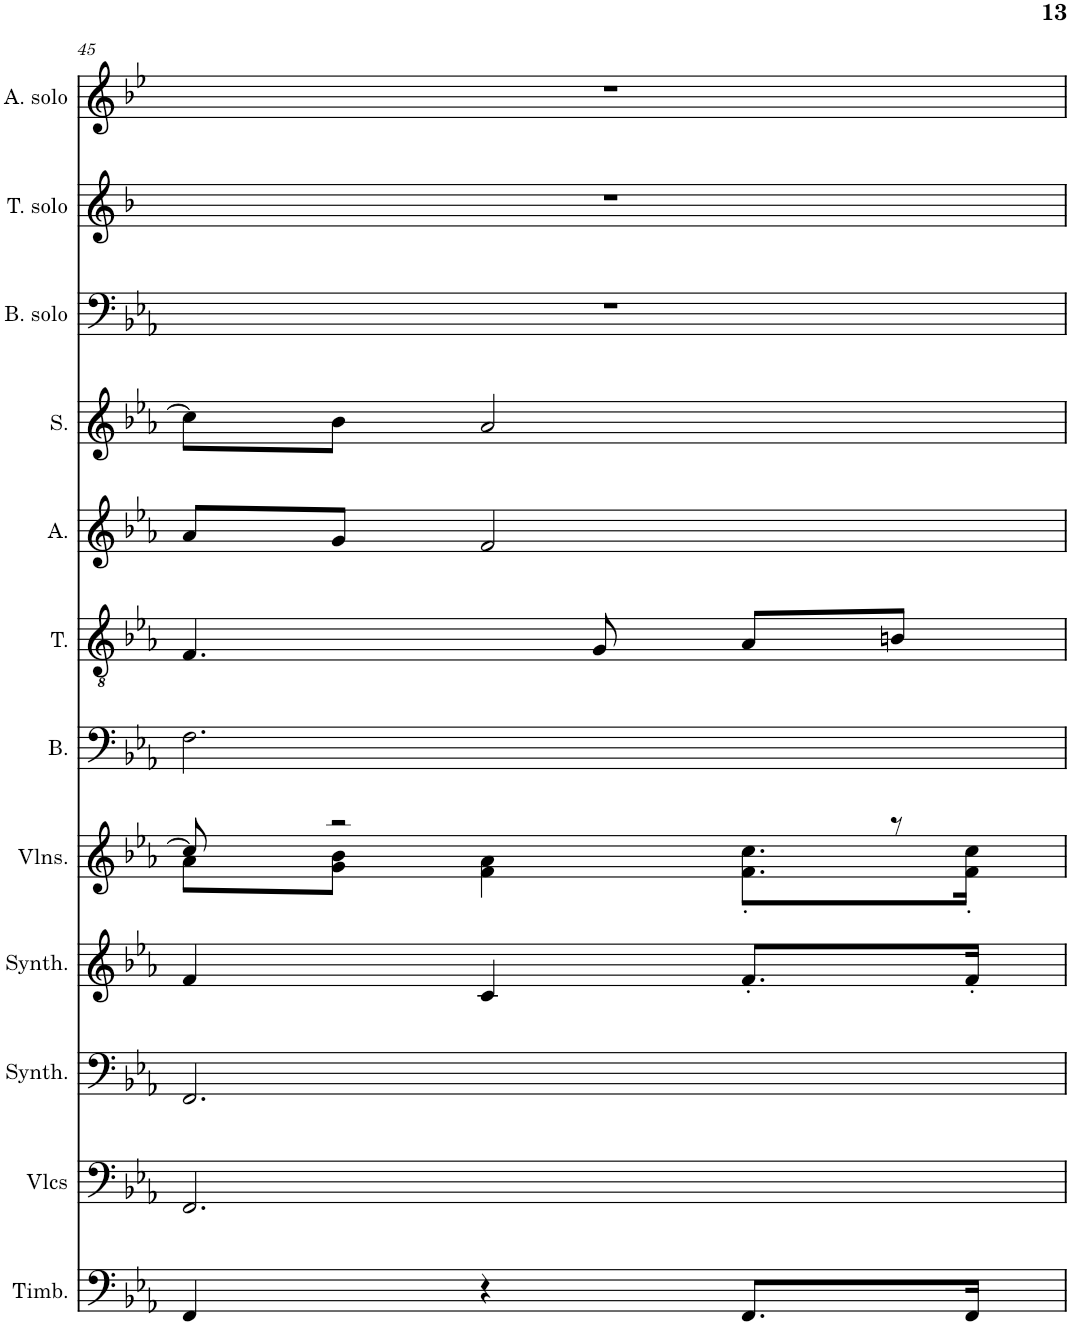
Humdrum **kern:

**kern	**kern	**kern	**kern	**kern	**kern	**kern	**kern	**kern	**kern	**kern	**kern
*part12	*part11	*part10	*part9	*part8	*part7	*part6	*part5	*part4	*part3	*part2	*part1
*staff12	*staff11	*staff10	*staff9	*staff8	*staff7	*staff6	*staff5	*staff4	*staff3	*staff2	*staff1
*I"Timbales, Staff-1	*I"Violoncelles, D'Bass/Strings, etc	*I"Synthétiseur d'instruments à cordes, Synth strings, etc	*I"Synthétiseur d'instruments à cordes, Synth strings 2	*I"Violons, 1st violins	*I"Basse	*I"Ténor	*I"Alto	*I"Soprano	*I"Basse Solo	*I"Tenor Solo	*I"Alto Solo
*I'Timb.	*I'Vlcs	*I'Synth.	*I'Synth.	*I'Vlns.	*I'B.	*I'T.	*I'A.	*I'S.	*I'B. solo	*I'T. solo	*I'A. solo
!!LO:PB:g=z
*clefF4	*clefF4	*clefF4	*clefG2	*clefG2	*clefF4	*clefGv2	*clefG2	*clefG2	*clefF4	*clefG2	*clefG2
*	*	*	*	*	*	*	*	*	*	*Trd8c14	*Trd4c7
*k[b-e-a-]	*k[b-e-a-]	*k[b-e-a-]	*k[b-e-a-]	*k[b-e-a-]	*k[b-e-a-]	*k[b-e-a-]	*k[b-e-a-]	*k[b-e-a-]	*k[b-e-a-]	*k[b-]	*k[b-e-]
*M3/4	*M3/4	*M3/4	*M3/4	*M3/4	*M3/4	*M3/4	*M3/4	*M3/4	*M3/4	*M3/4	*M3/4
=45	=45	=45	=45	=45	=45	=45	=45	=45	=45	=45	=45
*	*	*	*	*^	*	*	*	*	*	*	*
4FF/	2.FF/	2.FF/	4f/	8cc/]	8a-\L	2.F\	4.F/	8a-/L	8cc\L]	2.r	2.r	2.r
.	.	.	.	2r	8g\ 8b-\J	.	.	8g/J	8b-\J	.	.	.
4r	.	.	4c/	.	4f\ 4a-\	.	.	2f/	2a-/	.	.	.
.	.	.	.	.	.	.	8G/	.	.	.	.	.
8.FF/L	.	.	8.f'/L	.	8.f\' 8.cc\'L	.	8A-/L	.	.	.	.	.
.	.	.	.	8r	.	.	8Bn/J	.	.	.	.	.
16FF/Jk	.	.	16f'/Jk	.	16f\' 16cc\'Jk	.	.	.	.	.	.	.
*	*	*	*	*v	*v	*	*	*	*	*	*	*
=	=	=	=	=	=	=	=	=	=	=	=
*-	*-	*-	*-	*-	*-	*-	*-	*-	*-	*-	*-
